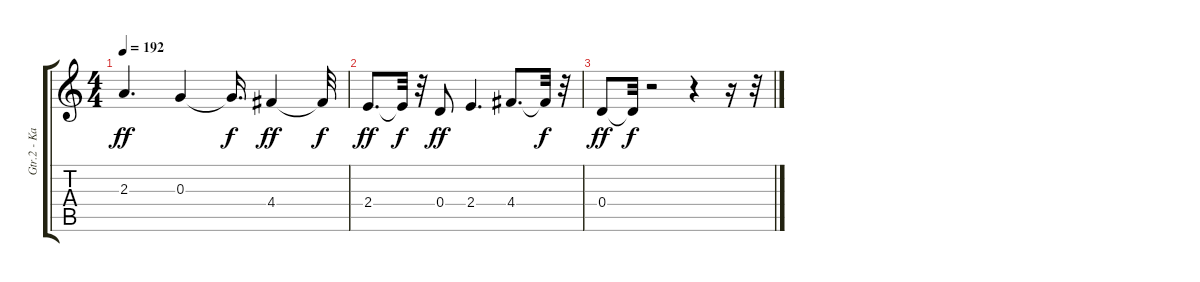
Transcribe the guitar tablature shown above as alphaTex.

\track ("Gtr.2 - Ka" "Gtr.2 - Ka") {instrument distortionguitar}
\staff {score tabs}
\tuning (E4 B3 G3 D3 A2 E2) {hide}
\ts (4 4)
\tempo 192
\clef g2
\ks c
2.3.4{d dy ff} 0.3.4 0.3{t}.16{d dy f} 4.4.4{dy ff} 4.4{t}.32{dy f} |
2.4.8{d dy ff} 2.4{t}.32{dy f} r.32 0.4.8{dy ff} 2.4.4{d} 4.4.8{d} 4.4{t}.32{dy f} r.32 |
0.4.8{dy ff} 0.4{t}.32{dy f} r.2 r.4 r.16 r.32
